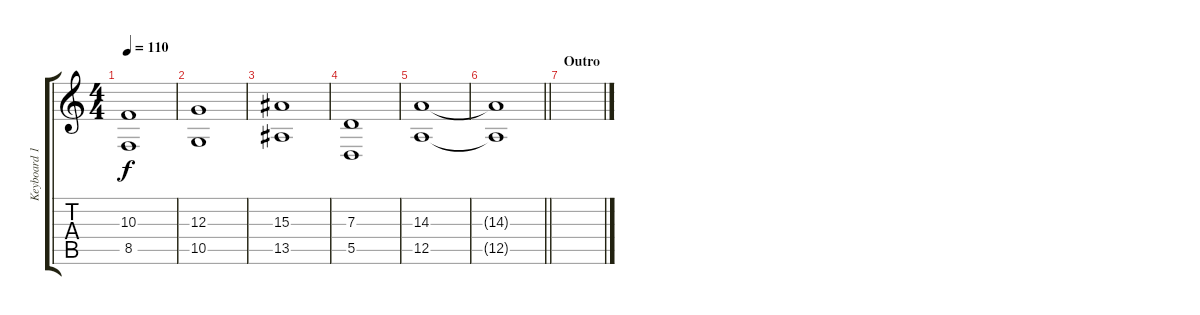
\track ("Keyboard 1" "Keyboard 1") {instrument fx1rain}
\staff {score tabs}
\tuning (E4 B3 G3 D3 A2 D2) {hide}
\ts (4 4)
\tempo 110
\clef g2
\ks c
(10.3{t} 8.5{t}).1{dy f} |
(12.3 10.5).1 |
(15.3 13.5).1 |
(7.3 5.5).1 |
(14.3 12.5).1 |
\barLineRight lightlight
(14.3{t} 12.5{t}).1 |
\section ("" "Outro")
